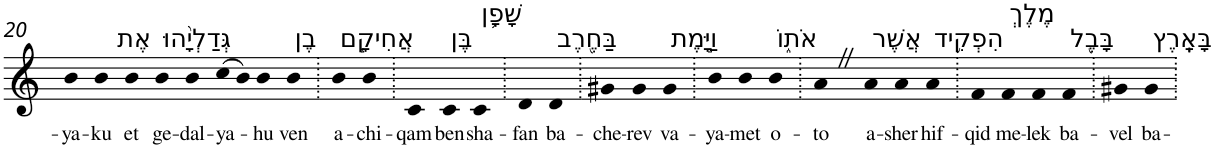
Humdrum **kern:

**kern	**text
*part1	*part1
*staff1	*staff1
*I"Piano	*
*I'Pno	*
!!LO:PB:g=z
*clefG2	*
*k[]	*
=20	=20
!	!LO:LY:b
4b	-ya-
!	!LO:LY:b
4b	-ku
!LO:TX:a:t=אֶת	!
!	!LO:LY:b
4b	et
!LO:TX:a:t=גְּדַלְיָ֨הוּ	!
!	!LO:LY:b
4b	ge-
!	!LO:LY:b
4b	-dal-
!	!LO:LY:b
(>8cc	-ya-
8b)	.
!	!LO:LY:b
4b	-hu
!LO:TX:a:t=בֶן	!
!	!LO:LY:b
4b	ven
=21.	=21.
!LO:TX:a:t=אֲחִיקָ֧ם	!
!	!LO:LY:b
4b	a-
!	!LO:LY:b
4b	-chi-
=22.	=22.
!	!LO:LY:b
4c	-qam
!LO:TX:a:t=בֶּן	!
!	!LO:LY:b
4c	ben
!LO:TX:a:t=שָׁפָ֛ן	!
!	!LO:LY:b
4c	sha-
=23.	=23.
!	!LO:LY:b
4d	-fan
!LO:TX:a:t=בַּחֶ֖רֶב	!
!	!LO:LY:b
4d	ba-
=24.	=24.
!	!LO:LY:b
4g#X	-che-
!	!LO:LY:b
4g#	-rev
!LO:TX:a:t=וַיָּ֣מֶת	!
!	!LO:LY:b
4g#	va-
=25.	=25.
!	!LO:LY:b
4b	-ya-
!	!LO:LY:b
4b	-met
!LO:TX:a:t=אֹת֑וֹ	!
!	!LO:LY:b
4b	o-
=26.	=26.
!	!LO:LY:b
4aZ	-to
!LO:TX:a:t=אֲשֶׁר	!
!	!LO:LY:b
4a	a-
!	!LO:LY:b
4a	-sher
!LO:TX:a:t=הִפְקִ֥יד	!
!	!LO:LY:b
4a	hif-
=27.	=27.
!	!LO:LY:b
4f	-qid
!LO:TX:a:t=מֶלֶךְ	!
!	!LO:LY:b
4f	me-
!	!LO:LY:b
4f	-lek
!LO:TX:a:t=בָּבֶ֖ל	!
!	!LO:LY:b
4f	ba-
=28.	=28.
!	!LO:LY:b
4g#X	-vel
!LO:TX:a:t=בָּאָֽרֶץ	!
!	!LO:LY:b
4g#	ba-
=.	=.
*-	*-
